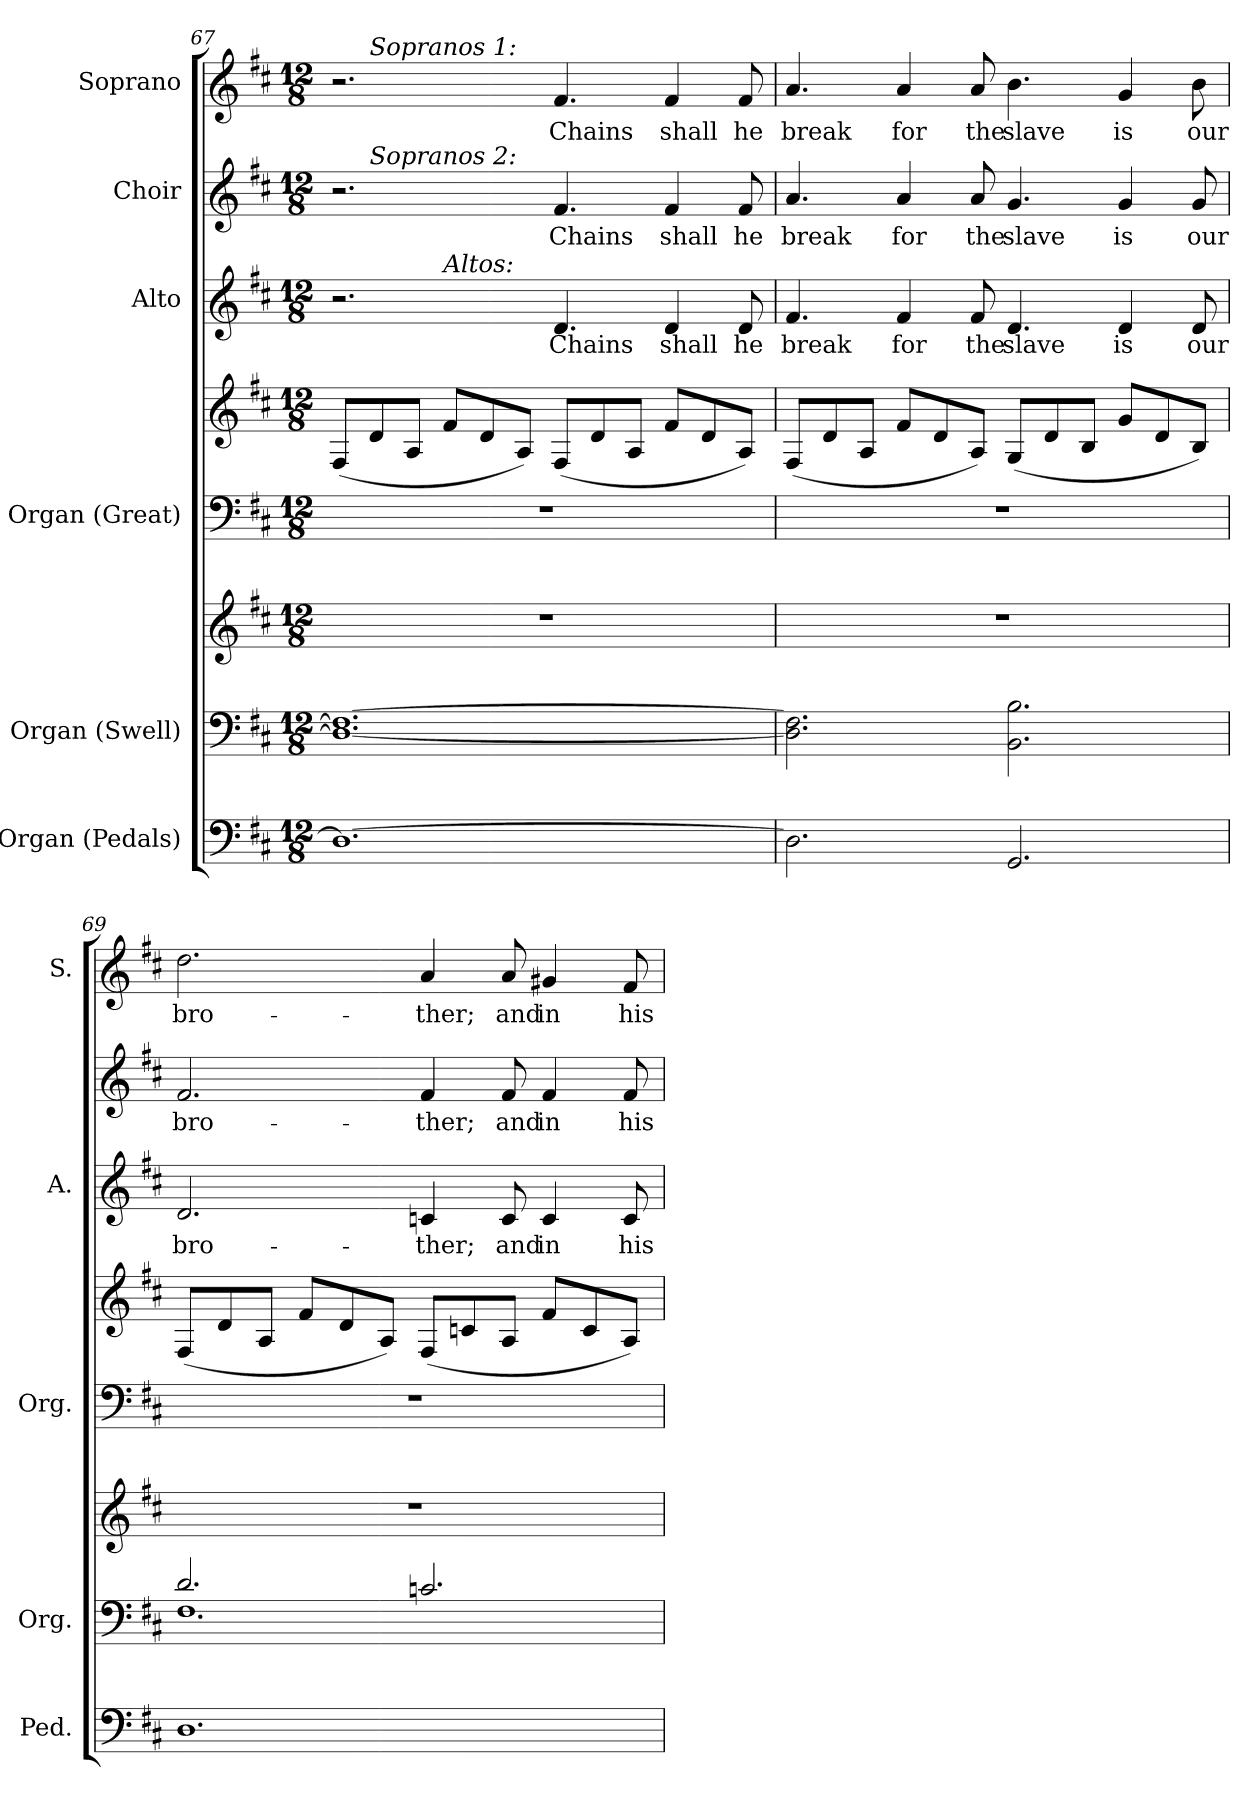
**kern	**kern	**kern	**kern	**kern	**kern	**text	**kern	**text	**kern	**text
*part6	*part5	*part5	*part4	*part4	*part3	*part3	*part2	*part2	*part1	*part1
*staff8	*staff7	*staff6	*staff5	*staff4	*staff3	*staff3	*staff2	*staff2	*staff1	*staff1
*I"Organ  (Pedals)	*I"Organ (Swell)	*	*I"Organ (Great)	*	*I"Alto	*	*I"Choir	*	*I"Soprano	*
*I'Ped.	*I'Org.	*	*I'Org.	*	*I'A.	*	*	*	*I'S.	*
!!LO:LB:g=z
*clefF4	*clefF4	*clefG2	*clefF4	*clefG2	*clefG2	*	*clefG2	*	*clefG2	*
*k[f#c#]	*k[f#c#]	*k[f#c#]	*k[f#c#]	*k[f#c#]	*k[f#c#]	*	*k[f#c#]	*	*k[f#c#]	*
*D:	*D:	*D:	*D:	*D:	*D:	*	*D:	*	*D:	*
*M12/8	*M12/8	*M12/8	*M12/8	*M12/8	*M12/8	*	*M12/8	*	*M12/8	*
=67	=67	=67	=67	=67	=67	=67	=67	=67	=67	=67
!	!	!LO:N:vis=1	!LO:N:vis=1	!	!	!	!	!	!	!
*	*	*	*	*	*^	*	*^	*	*^	*
1.Di_>	1.Di_< 1.F#i_>	1.r	1.r	(8F#i/L	2.r	4.ryy	.	2.r	8ryy	.	2.r	8ryy	.
!	!	!	!	!	!	!	!	!	!	!	!	!LO:TX:a:i:t=Sopranos 1&colon;	!
!	!	!	!	!	!	!	!	!	!LO:TX:a:i:t=Sopranos 2&colon;	!	!	!	!
.	.	.	.	8di/	.	.	.	.	1ryy	.	.	1ryy	.
.	.	.	.	8Ai/J	.	.	.	.	.	.	.	.	.
!	!	!	!	!	!	!LO:TX:a:i:t=Altos&colon;	!	!	!	!	!	!	!
.	.	.	.	8f#i/L	.	1ryy	.	.	.	.	.	.	.
.	.	.	.	8di/	.	.	.	.	.	.	.	.	.
.	.	.	.	8Ai/J)	.	.	.	.	.	.	.	.	.
!	!	!	!	!	!	!	!LO:LY:b:color=#000000	!	!	!	!	!	!
!	!	!	!	!	!	!	!	!	!	!LO:LY:b:color=#000000	!	!	!
!	!	!	!	!	!	!	!	!	!	!	!	!	!LO:LY:b:color=#000000
.	.	.	.	(8F#i/L	4.di/	.	Chains	4.f#i/	.	Chains	4.f#i/	.	Chains
.	.	.	.	8di/	.	.	.	.	.	.	.	.	.
.	.	.	.	8Ai/J	.	.	.	.	.	.	.	.	.
!	!	!	!	!	!	!	!LO:LY:b:color=#000000	!	!	!	!	!	!
!	!	!	!	!	!	!	!	!	!	!LO:LY:b:color=#000000	!	!	!
!	!	!	!	!	!	!	!	!	!	!	!	!	!LO:LY:b:color=#000000
.	.	.	.	8f#i/L	4di/	.	shall	4f#i/	4.ryy	shall	4f#i/	4.ryy	shall
.	.	.	.	8di/	.	.	.	.	.	.	.	.	.
!	!	!	!	!	!	!	!LO:LY:b:color=#000000	!	!	!	!	!	!
!	!	!	!	!	!	!	!	!	!	!LO:LY:b:color=#000000	!	!	!
!	!	!	!	!	!	!	!	!	!	!	!	!	!LO:LY:b:color=#000000
.	.	.	.	8Ai/J)	8di/	8ryy	he	8f#i/	.	he	8f#i/	.	he
=68	=68	=68	=68	=68	=68	=68	=68	=68	=68	=68	=68	=68	=68
!	!	!LO:N:vis=1	!LO:N:vis=1	!	!	!	!	!	!	!	!	!	!
*	*	*	*	*	*v	*v	*	*	*	*	*v	*v	*
*	*	*	*	*	*	*	*v	*v	*	*	*
*	*	*	*	*	*^	*	*^	*	*^	*
!	!	!	!	!	!	!	!LO:LY:b:color=#000000	!	!	!	!	!	!
*	*	*	*	*	*v	*v	*	*	*	*	*v	*v	*
*	*	*	*	*	*	*	*v	*v	*	*	*
*	*	*	*	*	*^	*	*^	*	*^	*
!	!	!	!	!	!	!	!	!	!	!LO:LY:b:color=#000000	!	!	!
*	*	*	*	*	*v	*v	*	*	*	*	*v	*v	*
*	*	*	*	*	*	*	*v	*v	*	*	*
*	*	*	*	*	*^	*	*^	*	*^	*
!	!	!	!	!	!	!	!	!	!	!	!	!	!LO:LY:b:color=#000000
*	*	*	*	*	*v	*v	*	*	*	*	*v	*v	*
*	*	*	*	*	*	*	*v	*v	*	*	*
2.Di\]	2.Di\] 2.F#i]	1.r	1.r	(8F#i/L	4.f#i/	break	4.ai/	break	4.ai/	break
.	.	.	.	8di/	.	.	.	.	.	.
.	.	.	.	8Ai/J	.	.	.	.	.	.
!	!	!	!	!	!	!LO:LY:b:color=#000000	!	!	!	!
!	!	!	!	!	!	!	!	!LO:LY:b:color=#000000	!	!
!	!	!	!	!	!	!	!	!	!	!LO:LY:b:color=#000000
.	.	.	.	8f#i/L	4f#i/	for	4ai/	for	4ai/	for
.	.	.	.	8di/	.	.	.	.	.	.
!	!	!	!	!	!	!LO:LY:b:color=#000000	!	!	!	!
!	!	!	!	!	!	!	!	!LO:LY:b:color=#000000	!	!
!	!	!	!	!	!	!	!	!	!	!LO:LY:b:color=#000000
.	.	.	.	8Ai/J)	8f#i/	the	8ai/	the	8ai/	the
!	!	!	!	!	!	!LO:LY:b:color=#000000	!	!	!	!
!	!	!	!	!	!	!	!	!LO:LY:b:color=#000000	!	!
!	!	!	!	!	!	!	!	!	!	!LO:LY:b:color=#000000
2.GGi/	2.BBi\ 2.Bi	.	.	(8Gi/L	4.di/	slave	4.gi/	slave	4.bi\	slave
.	.	.	.	8di/	.	.	.	.	.	.
.	.	.	.	8Bi/J	.	.	.	.	.	.
!	!	!	!	!	!	!LO:LY:b:color=#000000	!	!	!	!
!	!	!	!	!	!	!	!	!LO:LY:b:color=#000000	!	!
!	!	!	!	!	!	!	!	!	!	!LO:LY:b:color=#000000
.	.	.	.	8gi/L	4di/	is	4gi/	is	4gi/	is
.	.	.	.	8di/	.	.	.	.	.	.
!	!	!	!	!	!	!LO:LY:b:color=#000000	!	!	!	!
!	!	!	!	!	!	!	!	!LO:LY:b:color=#000000	!	!
!	!	!	!	!	!	!	!	!	!	!LO:LY:b:color=#000000
.	.	.	.	8Bi/J)	8di/	our	8gi/	our	8bi\	our
=69	=69	=69	=69	=69	=69	=69	=69	=69	=69	=69
*	*^	*	*	*	*	*	*	*	*	*
!	!	!	!LO:N:vis=1	!LO:N:vis=1	!	!	!	!	!	!	!
!	!	!	!	!	!	!	!LO:LY:b:color=#000000	!	!	!	!
!	!	!	!	!	!	!	!	!	!LO:LY:b:color=#000000	!	!
!	!	!	!	!	!	!	!	!	!	!	!LO:LY:b:color=#000000
1.Di	2.di/	1.F#i	1.r	1.r	(8F#i/L	2.di/	bro-	2.f#i/	bro-	2.ddi\	bro-
.	.	.	.	.	8di/	.	.	.	.	.	.
.	.	.	.	.	8Ai/J	.	.	.	.	.	.
.	.	.	.	.	8f#i/L	.	.	.	.	.	.
.	.	.	.	.	8di/	.	.	.	.	.	.
.	.	.	.	.	8Ai/J)	.	.	.	.	.	.
!	!	!	!	!	!	!	!LO:LY:b:color=#000000	!	!	!	!
!	!	!	!	!	!	!	!	!	!LO:LY:b:color=#000000	!	!
!	!	!	!	!	!	!	!	!	!	!	!LO:LY:b:color=#000000
.	2.cni/	.	.	.	(8F#i/L	4cni/	-ther;	4f#i/	-ther;	4ai/	-ther;
.	.	.	.	.	8cni/	.	.	.	.	.	.
!	!	!	!	!	!	!	!LO:LY:b:color=#000000	!	!	!	!
!	!	!	!	!	!	!	!	!	!LO:LY:b:color=#000000	!	!
!	!	!	!	!	!	!	!	!	!	!	!LO:LY:b:color=#000000
.	.	.	.	.	8Ai/J	8ci/	and	8f#i/	and	8ai/	and
!	!	!	!	!	!	!	!LO:LY:b:color=#000000	!	!	!	!
!	!	!	!	!	!	!	!	!	!LO:LY:b:color=#000000	!	!
!	!	!	!	!	!	!	!	!	!	!	!LO:LY:b:color=#000000
.	.	.	.	.	8f#i/L	4ci/	in	4f#i/	in	4g#Xi/	in
.	.	.	.	.	8ci/	.	.	.	.	.	.
!	!	!	!	!	!	!	!LO:LY:b:color=#000000	!	!	!	!
!	!	!	!	!	!	!	!	!	!LO:LY:b:color=#000000	!	!
!	!	!	!	!	!	!	!	!	!	!	!LO:LY:b:color=#000000
.	.	.	.	.	8Ai/J)	8ci/	his	8f#i/	his	8f#i/	his
*	*v	*v	*	*	*	*	*	*	*	*	*
=	=	=	=	=	=	=	=	=	=	=
*-	*-	*-	*-	*-	*-	*-	*-	*-	*-	*-
